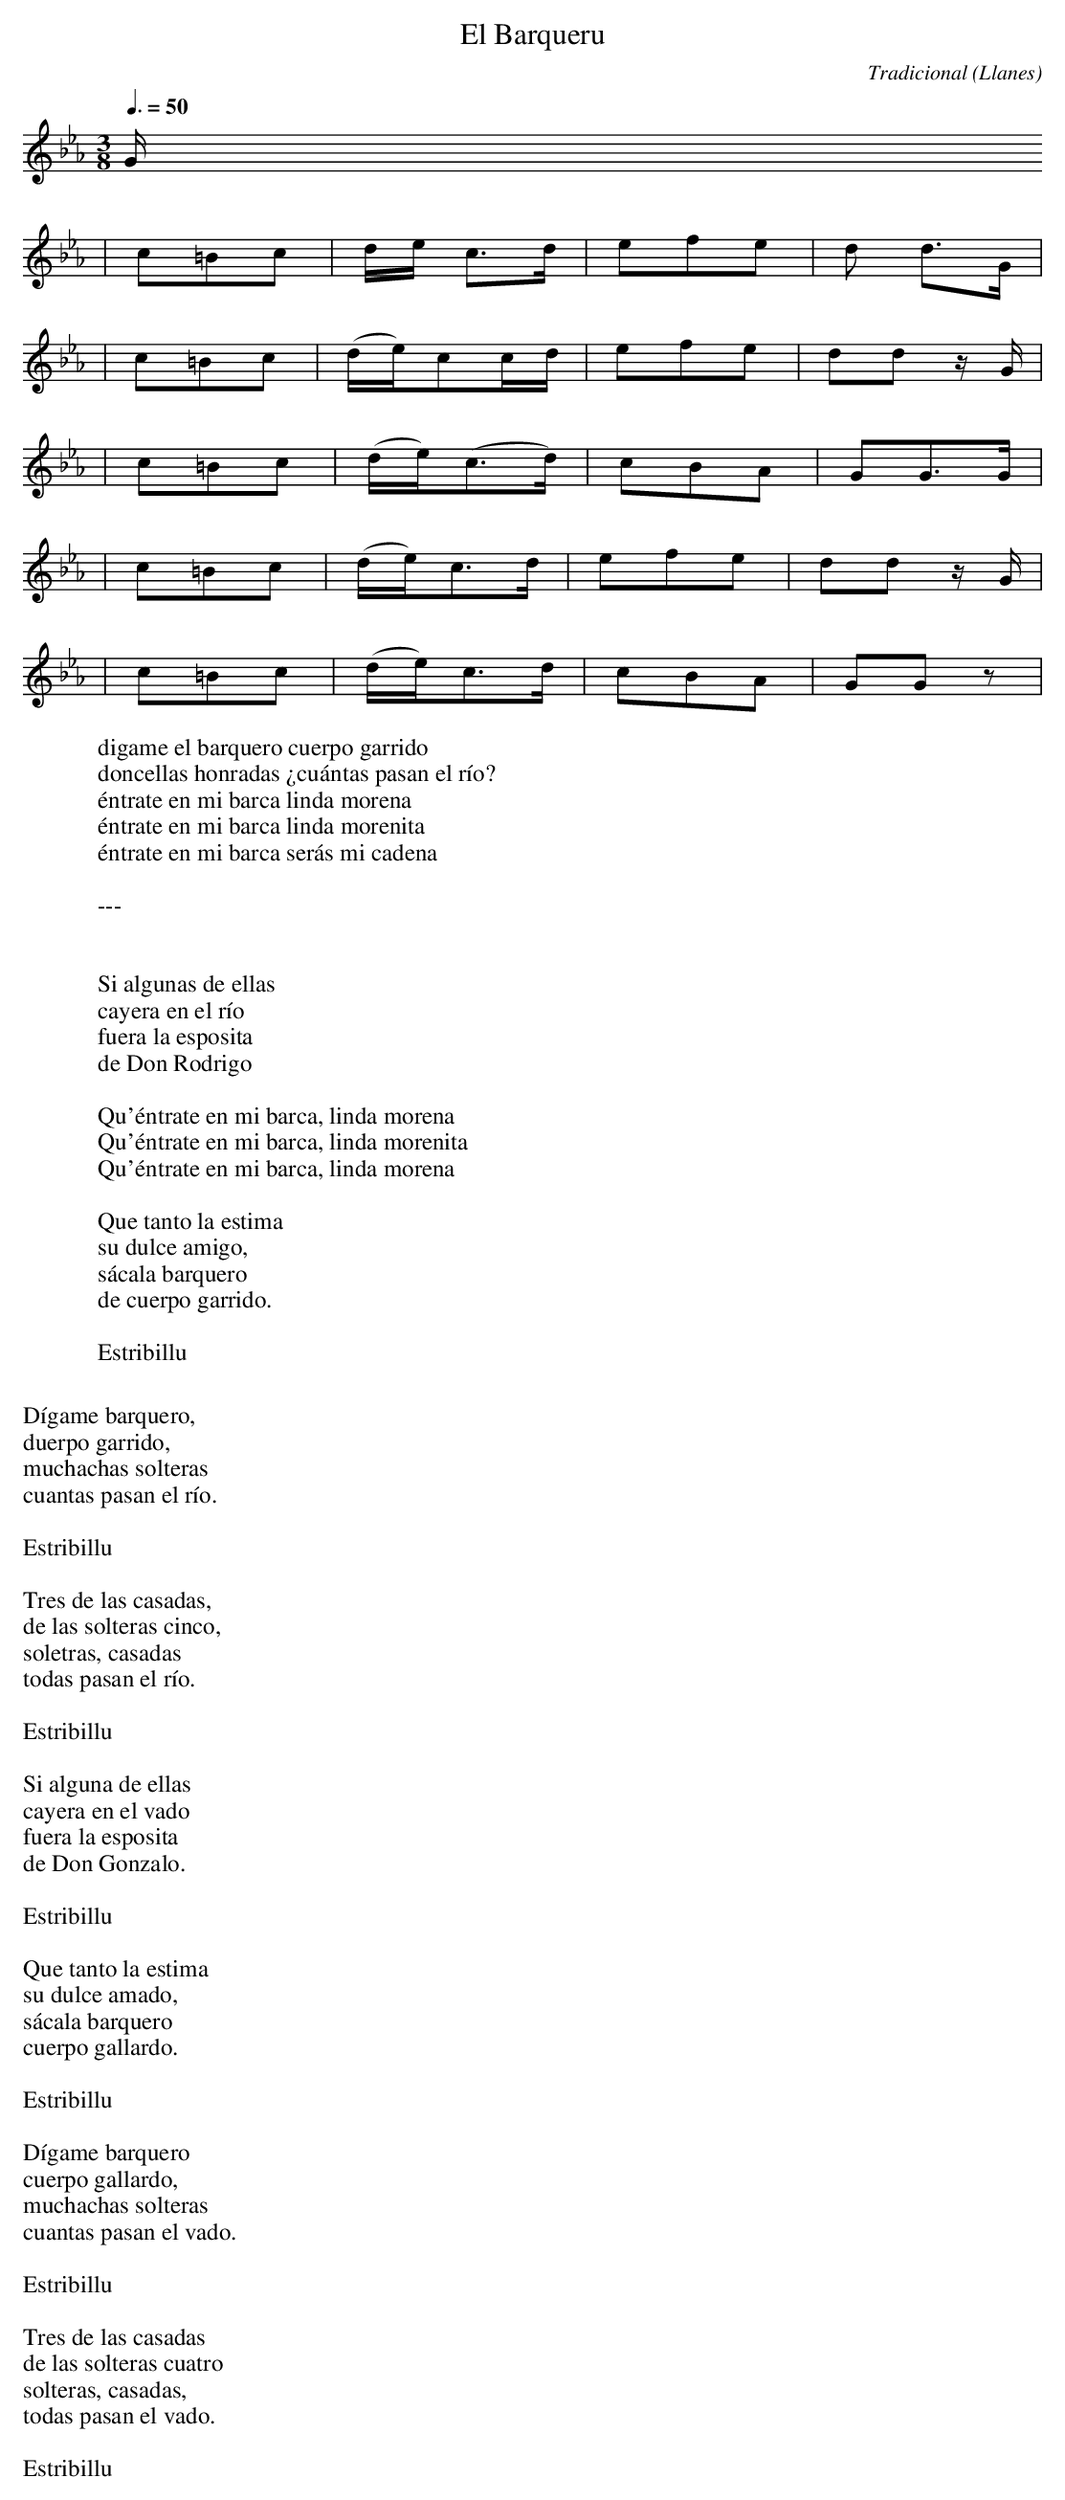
X:1
T:El Barqueru
C:Tradicional
O:Llanes
M:3/8
L:1/8
Q:3/8=50
K:Cm
G/
|c=Bc|d/e/ c>d|efe|d d>G|
|c=Bc|(d/e/)cc/d/|efe|dd z/ G/|
|c=Bc|(d/e/)(c>d)|cBA|GG>G|
|c=Bc|(d/e/)c>d|efe|dd z/ G/|
|c=Bc|(d/e/)c>d|cBA|GG z|
W:digame el barquero cuerpo garrido
W:doncellas honradas ¿cuántas pasan el río?
W:éntrate en mi barca linda morena
W:éntrate en mi barca linda morenita
W:éntrate en mi barca serás mi cadena
W:
W:---
W:
W:
W:Si algunas de ellas
W:cayera en el río
W:fuera la esposita
W:de Don Rodrigo
W:
W:Qu'éntrate en mi barca, linda morena
W:Qu'éntrate en mi barca, linda morenita
W:Qu'éntrate en mi barca, linda morena
W:
W:Que tanto la estima
W:su dulce amigo,
W:sácala barquero
W:de cuerpo garrido.
W:
W:Estribillu
W:
W:Dígame barquero,
W:duerpo garrido,
W:muchachas solteras
W:cuantas pasan el río.
W:
W:Estribillu
W:
W:Tres de las casadas,
W:de las solteras cinco,
W:soletras, casadas
W:todas pasan el río.
W:
W:Estribillu
W:
W:Si alguna de ellas
W:cayera en el vado
W:fuera la esposita
W:de Don Gonzalo.
W:
W:Estribillu
W:
W:Que tanto la estima
W:su dulce amado,
W:sácala barquero
W:cuerpo gallardo.
W:
W:Estribillu
W:
W:Dígame barquero
W:cuerpo gallardo,
W:muchachas solteras
W:cuantas pasan el vado.
W:
W:Estribillu
W:
W:Tres de las casadas
W:de las solteras cuatro
W:solteras, casadas,
W:todas pasan el vado.
W:
W:Estribillu
W:
